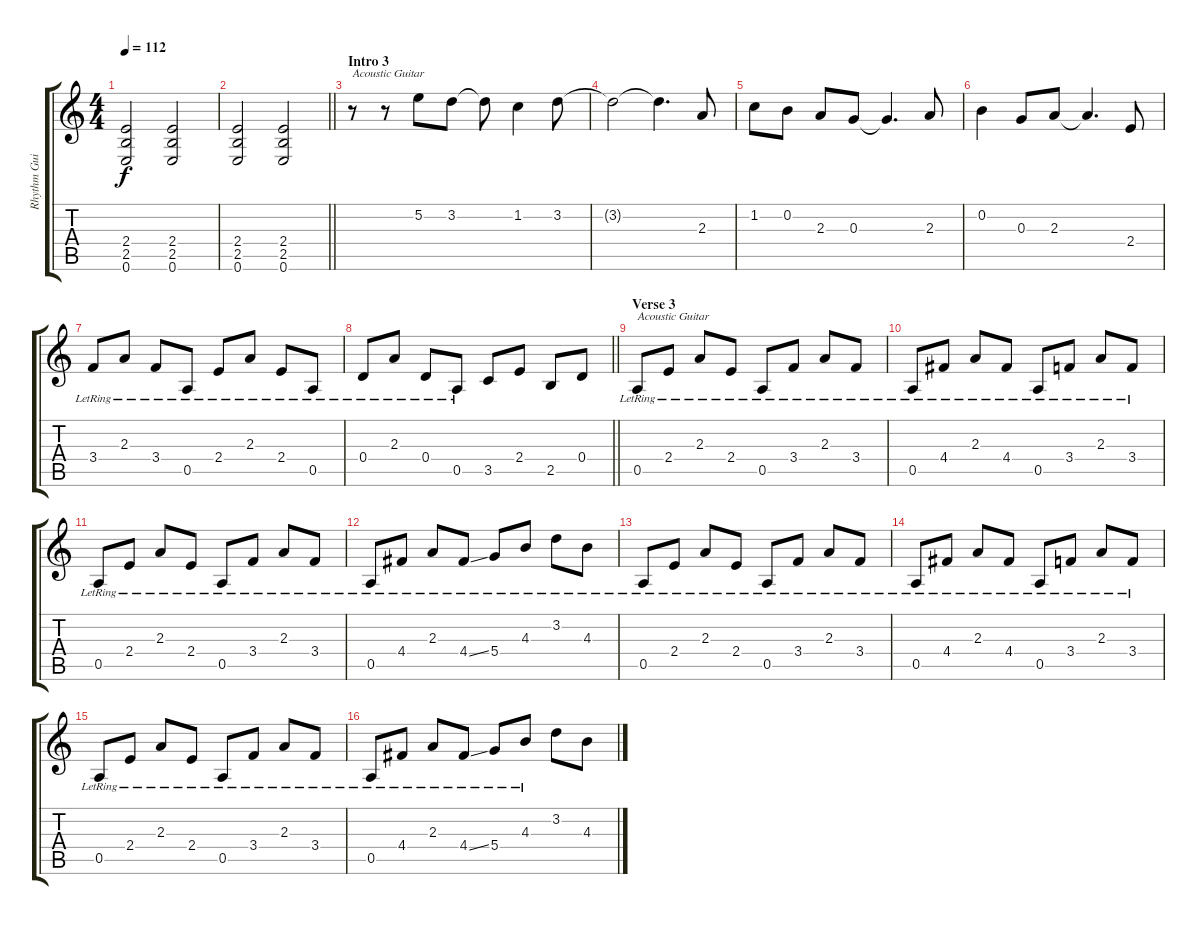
\track ("Rhythm Guitar" "Rhythm Gui") {instrument overdrivenguitar}
\staff {score tabs}
\tuning (E4 B3 G3 D3 A2 E2) {hide}
\ts (4 4)
\tempo 112
\clef g2
\ks c
(2.4 2.5 0.6).2{dy f} (2.4 2.5 0.6).2 |
\barLineRight lightlight
(2.4 2.5 0.6).2 (2.4 2.5 0.6).2 |
\section ("" "Intro 3")
r.8{txt "Acoustic Guitar" volume 10 instrument acousticguitarsteel} r.8 5.2.8 3.2.8 3.2{t}.8 1.2.4 3.2.8 |
3.2{t}.2 3.2{t}.4{d} 2.3.8 |
1.2.8 0.2.8 2.3.8 0.3.8 0.3{t}.4{d} 2.3.8 |
0.2.4 0.3.8 2.3.8 2.3{t}.4{d} 2.4.8 |
3.4{lr}.8 2.3{lr}.8 3.4{lr}.8 0.5{lr}.8 2.4{lr}.8 2.3{lr}.8 2.4{lr}.8 0.5{lr}.8 |
\barLineRight lightlight
0.4{lr}.8 2.3{lr}.8 0.4{lr}.8 0.5{lr}.8 3.5.8 2.4.8 2.5.8 0.4.8 |
\section ("" "Verse 3")
0.5{lr}.8{txt "Acoustic Guitar" volume 10 instrument acousticguitarsteel} 2.4{lr}.8 2.3{lr}.8 2.4{lr}.8 0.5{lr}.8 3.4{lr}.8 2.3{lr}.8 3.4{lr}.8 |
0.5{lr}.8 4.4{lr}.8 2.3{lr}.8 4.4{lr}.8 0.5{lr}.8 3.4{lr}.8 2.3{lr}.8 3.4{lr}.8 |
0.5{lr}.8 2.4{lr}.8 2.3{lr}.8 2.4{lr}.8 0.5{lr}.8 3.4{lr}.8 2.3{lr}.8 3.4{lr}.8 |
0.5{lr}.8 4.4{lr}.8 2.3{lr}.8 4.4{ss lr}.8 5.4{lr}.8 4.3{lr}.8 3.2{lr}.8 4.3{lr}.8 |
0.5{lr}.8 2.4{lr}.8 2.3{lr}.8 2.4{lr}.8 0.5{lr}.8 3.4{lr}.8 2.3{lr}.8 3.4{lr}.8 |
0.5{lr}.8 4.4{lr}.8 2.3{lr}.8 4.4{lr}.8 0.5{lr}.8 3.4{lr}.8 2.3{lr}.8 3.4{lr}.8 |
0.5{lr}.8 2.4{lr}.8 2.3{lr}.8 2.4{lr}.8 0.5{lr}.8 3.4{lr}.8 2.3{lr}.8 3.4{lr}.8 |
0.5{lr}.8 4.4{lr}.8 2.3{lr}.8 4.4{ss lr}.8 5.4{lr}.8 4.3{lr}.8 3.2.8 4.3.8
